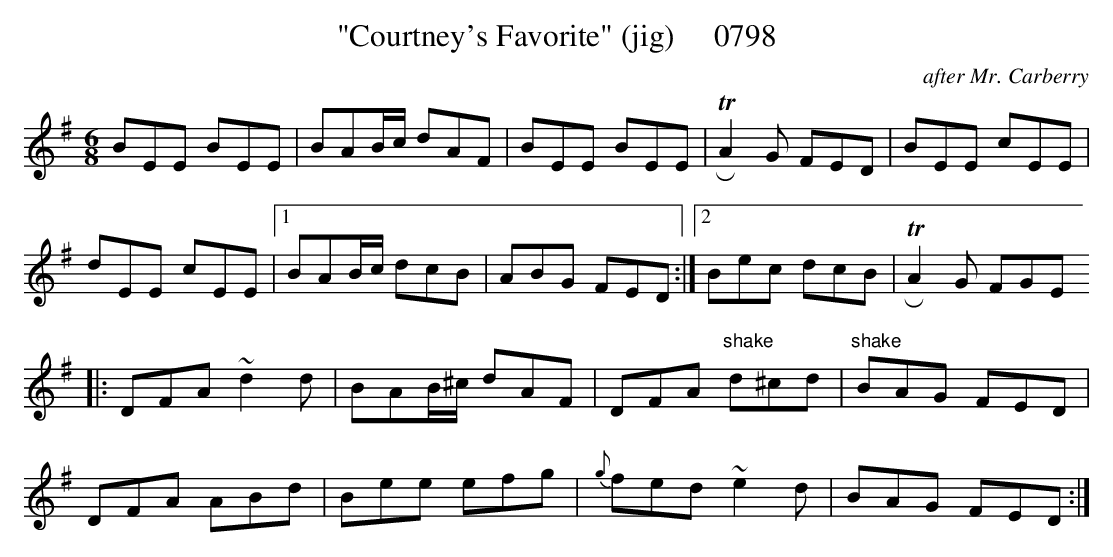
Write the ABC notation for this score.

X:1
T:"Courtney's Favorite" (jig)     0798
C:after Mr. Carberry
BRENNAN July 2003 (HTTP://WWW.SOSYOURMOM.COM)
M:6/8
L:1/8
K:G
BEE BEE|BAB/2c/2 dAF|BEE BEE|TRA2G FED|BEE cEE|
dEE cEE|[1BAB/2c/2 dcB|ABG FED:|[2Bec dcB|TRA2G FGE
|:DFA ~d2d|BAB/2^c/2 dAF|DFA "shake"d^cd|"shake"BAG FED|
DFA ABd|Bee efg|{g}fed ~e2d|BAG FED:|
